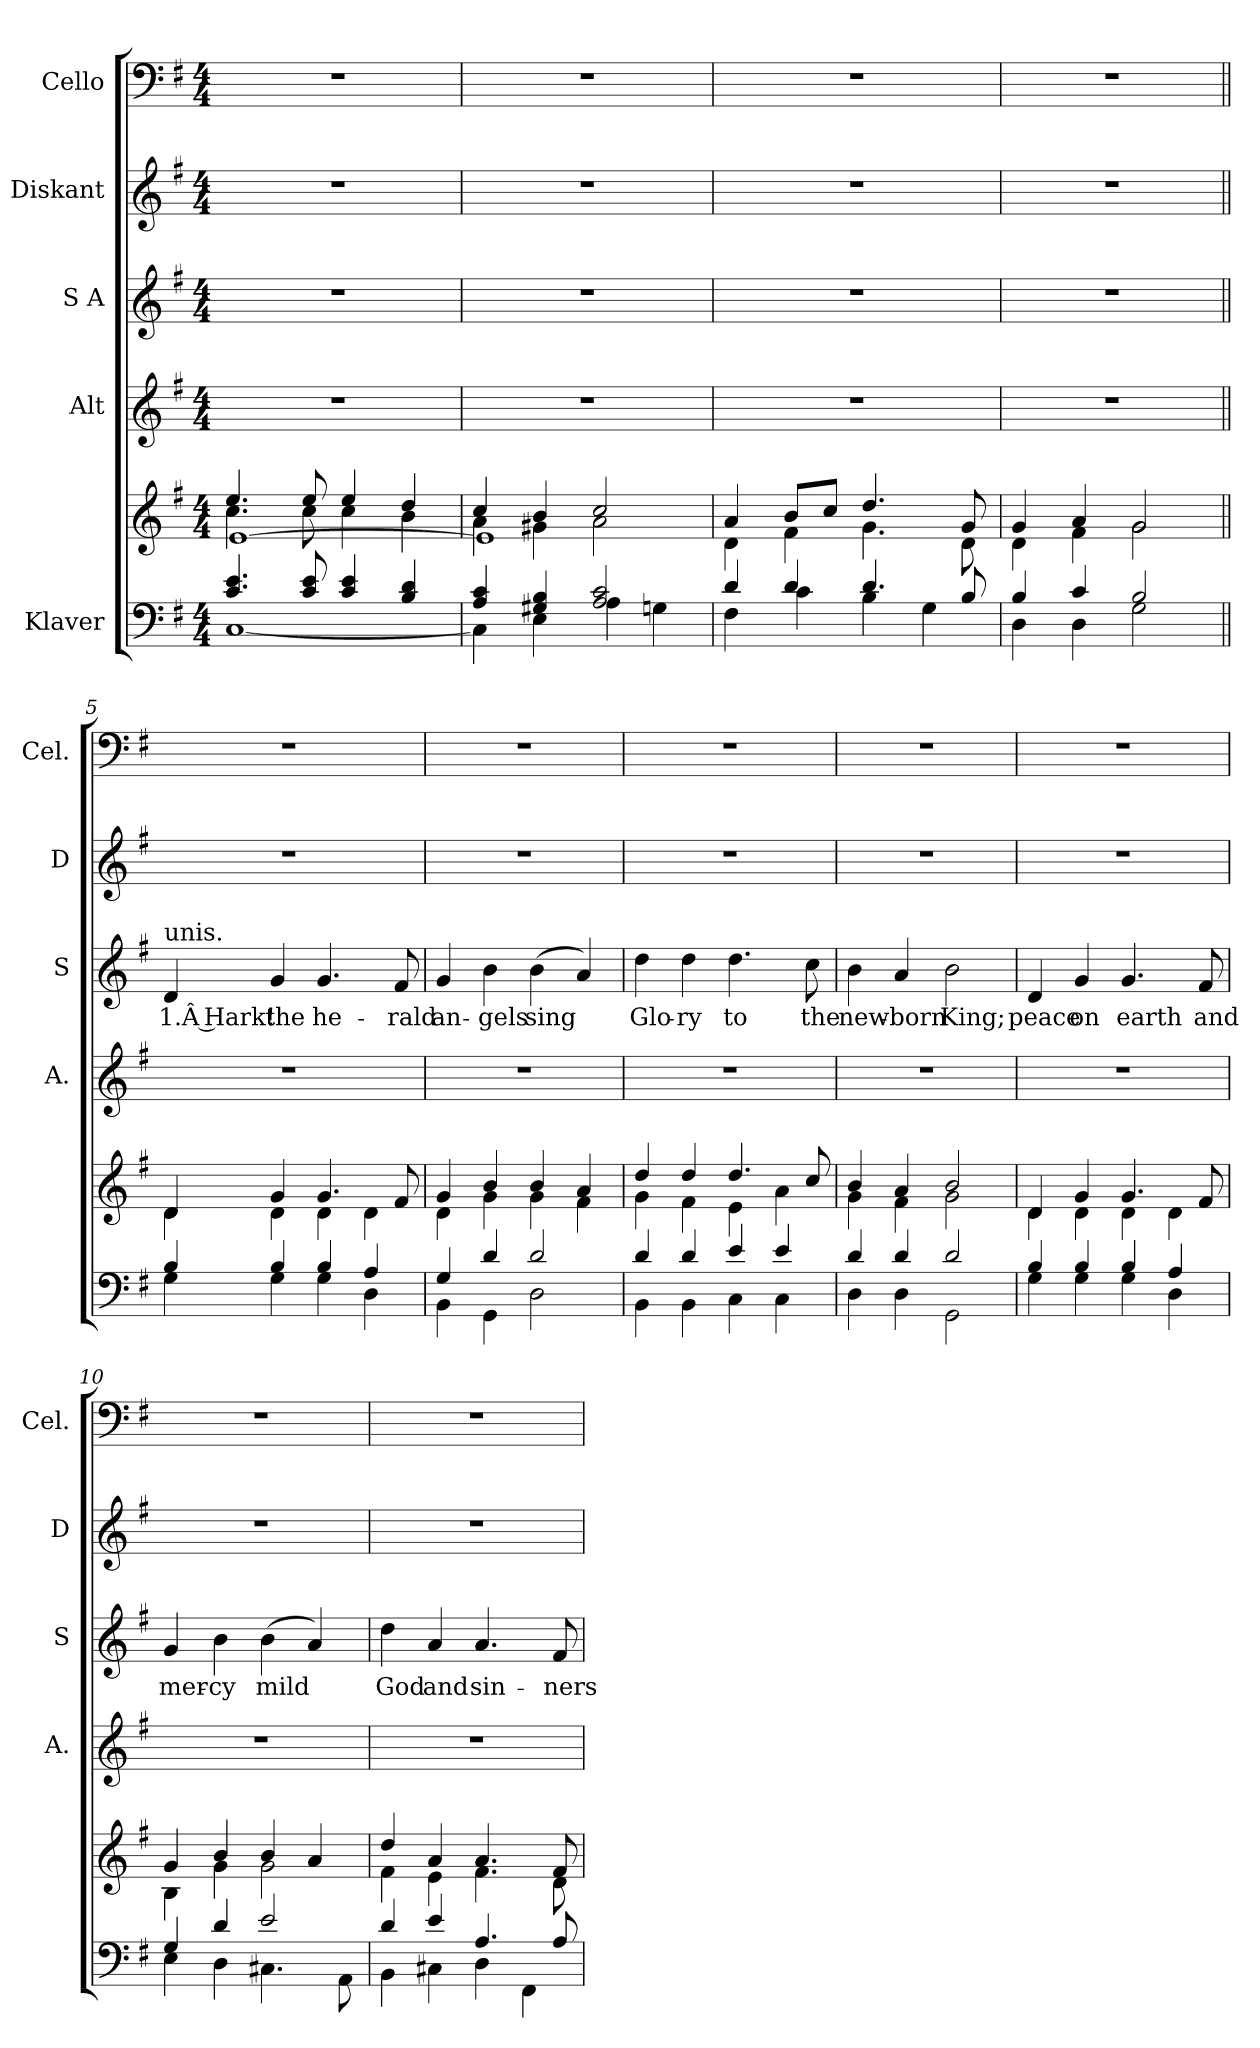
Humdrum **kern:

**kern	**kern	**kern	**kern	**text	**kern	**kern
*part5	*part5	*part4	*part3	*part3	*part2	*part1
*staff6	*staff5	*staff4	*staff3	*staff3	*staff2	*staff1
*I"Klaver	*	*I"Alt	*I"S A	*	*I"Diskant	*I"Cello
*	*	*I'A.	*I'S	*	*I'D	*I'Cel.
*clefF4	*clefG2	*clefG2	*clefG2	*	*clefG2	*clefF4
*k[f#]	*k[f#]	*k[f#]	*k[f#]	*	*k[f#]	*k[f#]
*M4/4	*M4/4	*M4/4	*M4/4	*	*M4/4	*M4/4
*MM100	*MM100	*MM100	*MM100	*	*MM100	*MM100
=1	=1	=1	=1	=1	=1	=1
*^	*^	*	*	*	*	*
*	*	*	*^	*	*	*	*	*
4.c/ 4.e/	[1C	4.ee/	4.cc\	[1e	1r	1r	.	1r	1r
8c/ 8e/	.	8ee/	8cc\	.	.	.	.	.	.
4c/ 4e/	.	4ee/	4cc\	.	.	.	.	.	.
4B/ 4d/	.	4dd/	4b\	.	.	.	.	.	.
=2	=2	=2	=2	=2	=2	=2	=2	=2	=2
4A/ 4c/	4C\]	4cc/	4a\	1e]	1r	1r	.	1r	1r
4G#X/ 4B/	4E\	4b/	4g#X\	.	.	.	.	.	.
2A/ 2c/	4A\	2cc/	2a\	.	.	.	.	.	.
.	4Gn\	.	.	.	.	.	.	.	.
*	*	*	*v	*v	*	*	*	*	*
=3	=3	=3	=3	=3	=3	=3	=3	=3
4d/	4F#\	4a/	4d\	1r	1r	.	1r	1r
4d/	4c\	8b/L	4f#\	.	.	.	.	.
.	.	8cc/J	.	.	.	.	.	.
4.d/	4B\	4.dd/	4.g\	.	.	.	.	.
.	4G\	.	.	.	.	.	.	.
8B/	.	8g/	8d\	.	.	.	.	.
=4	=4	=4	=4	=4	=4	=4	=4	=4
4B/	4D\	4g/	4d\	1r	1r	.	1r	1r
4c/	4D\	4a/	4f#\	.	.	.	.	.
2B/	2G\	2g/	2g\	.	.	.	.	.
!!LO:LB:g=z
=5||	=5||	=5||	=5||	=5||	=5||	=5||	=5||	=5||
!	!	!	!	!	!LO:TX:a:t=unis.	!	!	!
4B/	4G\	4d/	4d\	1r	4d/	1.Â Hark!	1r	1r
4B/	4G\	4g/	4d\	.	4g/	the	.	.
4B/	4G\	4.g/	4d\	.	4.g/	he-	.	.
4A/	4D\	.	4d\	.	.	.	.	.
.	.	8f#/	.	.	8f#/	-rald	.	.
=6	=6	=6	=6	=6	=6	=6	=6	=6
4G/	4BB\	4g/	4d\	1r	4g/	an-	1r	1r
4d/	4GG\	4b/	4g\	.	4b\	-gels	.	.
2d/	2D\	4b/	4g\	.	(>4b\	sing	.	.
.	.	4a/	4f#\	.	4a/)	.	.	.
=7	=7	=7	=7	=7	=7	=7	=7	=7
4d/	4BB\	4dd/	4g\	1r	4dd\	Glo-	1r	1r
4d/	4BB\	4dd/	4f#\	.	4dd\	-ry	.	.
4e/	4C\	4.dd/	4e\	.	4.dd\	to	.	.
4e/	4C\	.	4a\	.	.	.	.	.
.	.	8cc/	.	.	8cc\	the	.	.
=8	=8	=8	=8	=8	=8	=8	=8	=8
4d/	4D\	4b/	4g\	1r	4b\	new-	1r	1r
4d/	4D\	4a/	4f#\	.	4a/	-born	.	.
2d/	2GG\	2b/	2g\	.	2b\	King;	.	.
=9	=9	=9	=9	=9	=9	=9	=9	=9
4B/	4G\	4d/	4d\	1r	4d/	peace	1r	1r
4B/	4G\	4g/	4d\	.	4g/	on	.	.
4B/	4G\	4.g/	4d\	.	4.g/	earth	.	.
4A/	4D\	.	4d\	.	.	.	.	.
.	.	8f#/	.	.	8f#/	and	.	.
!!LO:LB:g=z
=10	=10	=10	=10	=10	=10	=10	=10	=10
4G/	4E\	4g/	4B\	1r	4g/	mer-	1r	1r
4d/	4D\	4b/	4g\	.	4b\	-cy	.	.
2e/	4.C#X\	4b/	2g\	.	(>4b\	mild	.	.
.	.	4a/	.	.	4a/)	.	.	.
.	8AA\	.	.	.	.	.	.	.
=11	=11	=11	=11	=11	=11	=11	=11	=11
4d/	4BB\	4dd/	4f#\	1r	4dd\	God	1r	1r
4e/	4C#X\	4a/	4e\	.	4a/	and	.	.
4.A/	4D\	4.a/	4.f#\	.	4.a/	sin-	.	.
.	4FF#\	.	.	.	.	.	.	.
8A/	.	8f#/	8d\	.	8f#/	-ners	.	.
*v	*v	*	*	*	*	*	*	*
*	*v	*v	*	*	*	*	*
=	=	=	=	=	=	=
*-	*-	*-	*-	*-	*-	*-
